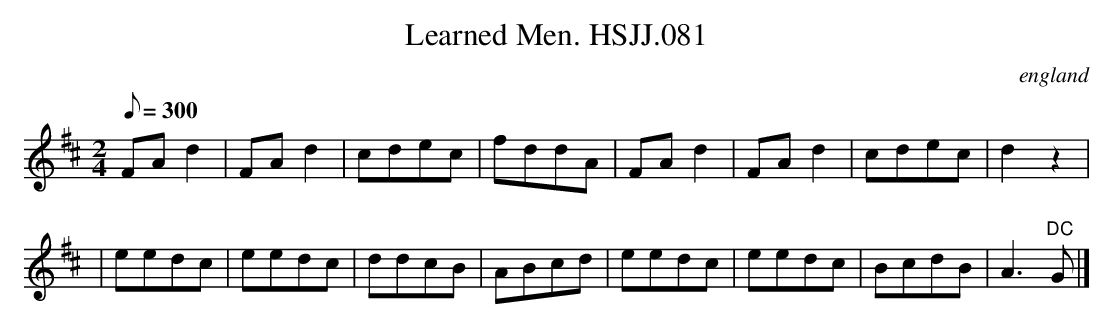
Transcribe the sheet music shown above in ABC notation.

X:1
T:Learned Men. HSJJ.081
O:england
M:2/4
L:1/8
Q:300
K:D
FAd2|FAd2|cdec|fddA|FAd2|FAd2|cdec|d2z2|
|eedc|eedc|ddcB|ABcd|eedc|eedc|BcdB|A3"DC"G|]
